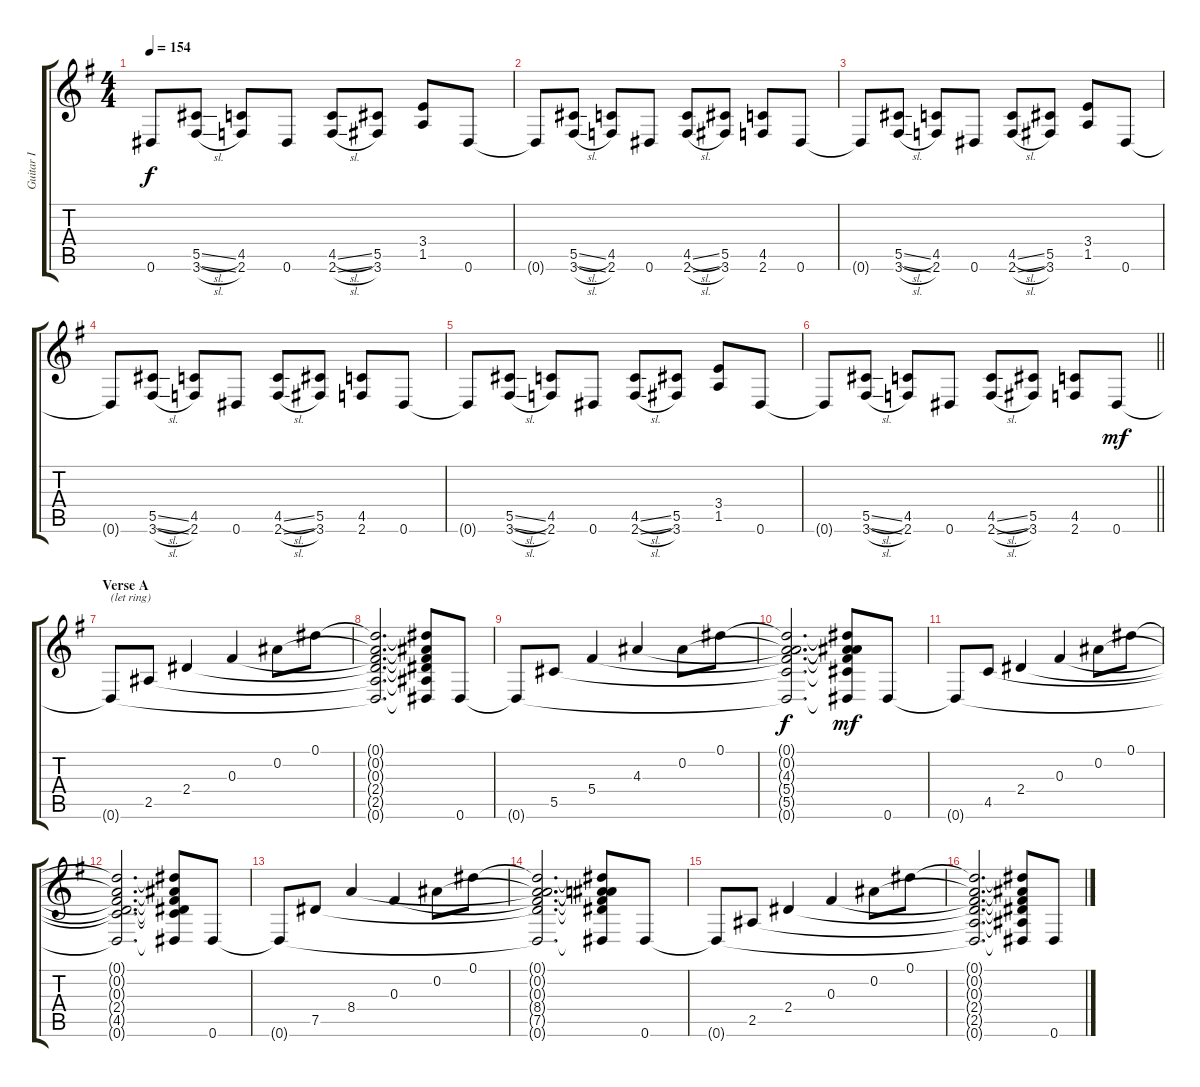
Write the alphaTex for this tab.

\track ("Guitar I" "Guitar I") {instrument distortionguitar}
\staff {score tabs}
\tuning (Eb4 Bb3 Gb3 Db3 Ab2 Eb2) {hide}
\ts (4 4)
\tempo 154
\clef g2
\ks eminor
0.6{t}.8{dy f} (5.5{sl} 3.6{sl}).8 (4.5 2.6).8 0.6.8 (4.5{sl} 2.6{sl}).8 (5.5 3.6).8 (3.4 1.5).8 0.6.8 |
0.6{t}.8 (5.5{sl} 3.6{sl}).8 (4.5 2.6).8 0.6.8 (4.5{sl} 2.6{sl}).8 (5.5 3.6).8 (4.5 2.6).8 0.6.8 |
0.6{t}.8 (5.5{sl} 3.6{sl}).8 (4.5 2.6).8 0.6.8 (4.5{sl} 2.6{sl}).8 (5.5 3.6).8 (3.4 1.5).8 0.6.8 |
0.6{t}.8 (5.5{sl} 3.6{sl}).8 (4.5 2.6).8 0.6.8 (4.5{sl} 2.6{sl}).8 (5.5 3.6).8 (4.5 2.6).8 0.6.8 |
0.6{t}.8 (5.5{sl} 3.6{sl}).8 (4.5 2.6).8 0.6.8 (4.5{sl} 2.6{sl}).8 (5.5 3.6).8 (3.4 1.5).8 0.6.8 |
\barLineRight lightlight
0.6{t}.8 (5.5{sl} 3.6{sl}).8 (4.5 2.6).8 0.6.8 (4.5{sl} 2.6{sl}).8 (5.5 3.6).8 (4.5 2.6).8 0.6.8{dy mf} |
\section ("" "Verse A")
0.6{t}.8{txt "(let ring)"} 2.5.8 2.4.4 0.3.4 0.2.8 0.1.8 |
(0.1{t} 0.2{t} 0.3{t} 2.4{t} 2.5{t} 0.6{t}).2{d} (0.1{t} 0.2{t} 0.3{t} 2.4{t} 2.5{t} 0.6{t}).8 0.6.8 |
0.6{t}.8 5.5.8 5.4.4 4.3.4 0.2.8 0.1.8 |
(0.1{t} 0.2{t} 4.3{t} 5.4{t} 5.5{t} 0.6{t}).2{d dy f} (0.1{t} 0.2{t} 4.3{t} 5.4{t} 5.5{t} 0.6{t}).8{dy mf} 0.6.8 |
0.6{t}.8 4.5.8 2.4.4 0.3.4 0.2.8 0.1.8 |
(0.1{t} 0.2{t} 0.3{t} 2.4{t} 4.5{t} 0.6{t}).2{d} (0.1{t} 0.2{t} 0.3{t} 2.4{t} 4.5{t} 0.6{t}).8 0.6.8 |
0.6{t}.8 7.5.8 8.4.4 0.3.4 0.2.8 0.1.8 |
(0.1{t} 0.2{t} 0.3{t} 8.4{t} 7.5{t} 0.6{t}).2{d} (0.1{t} 0.2{t} 0.3{t} 8.4{t} 7.5{t} 0.6{t}).8 0.6.8 |
0.6{t}.8 2.5.8 2.4.4 0.3.4 0.2.8 0.1.8 |
(0.1{t} 0.2{t} 0.3{t} 2.4{t} 2.5{t} 0.6{t}).2{d} (0.1{t} 0.2{t} 0.3{t} 2.4{t} 2.5{t} 0.6{t}).8 0.6.8
